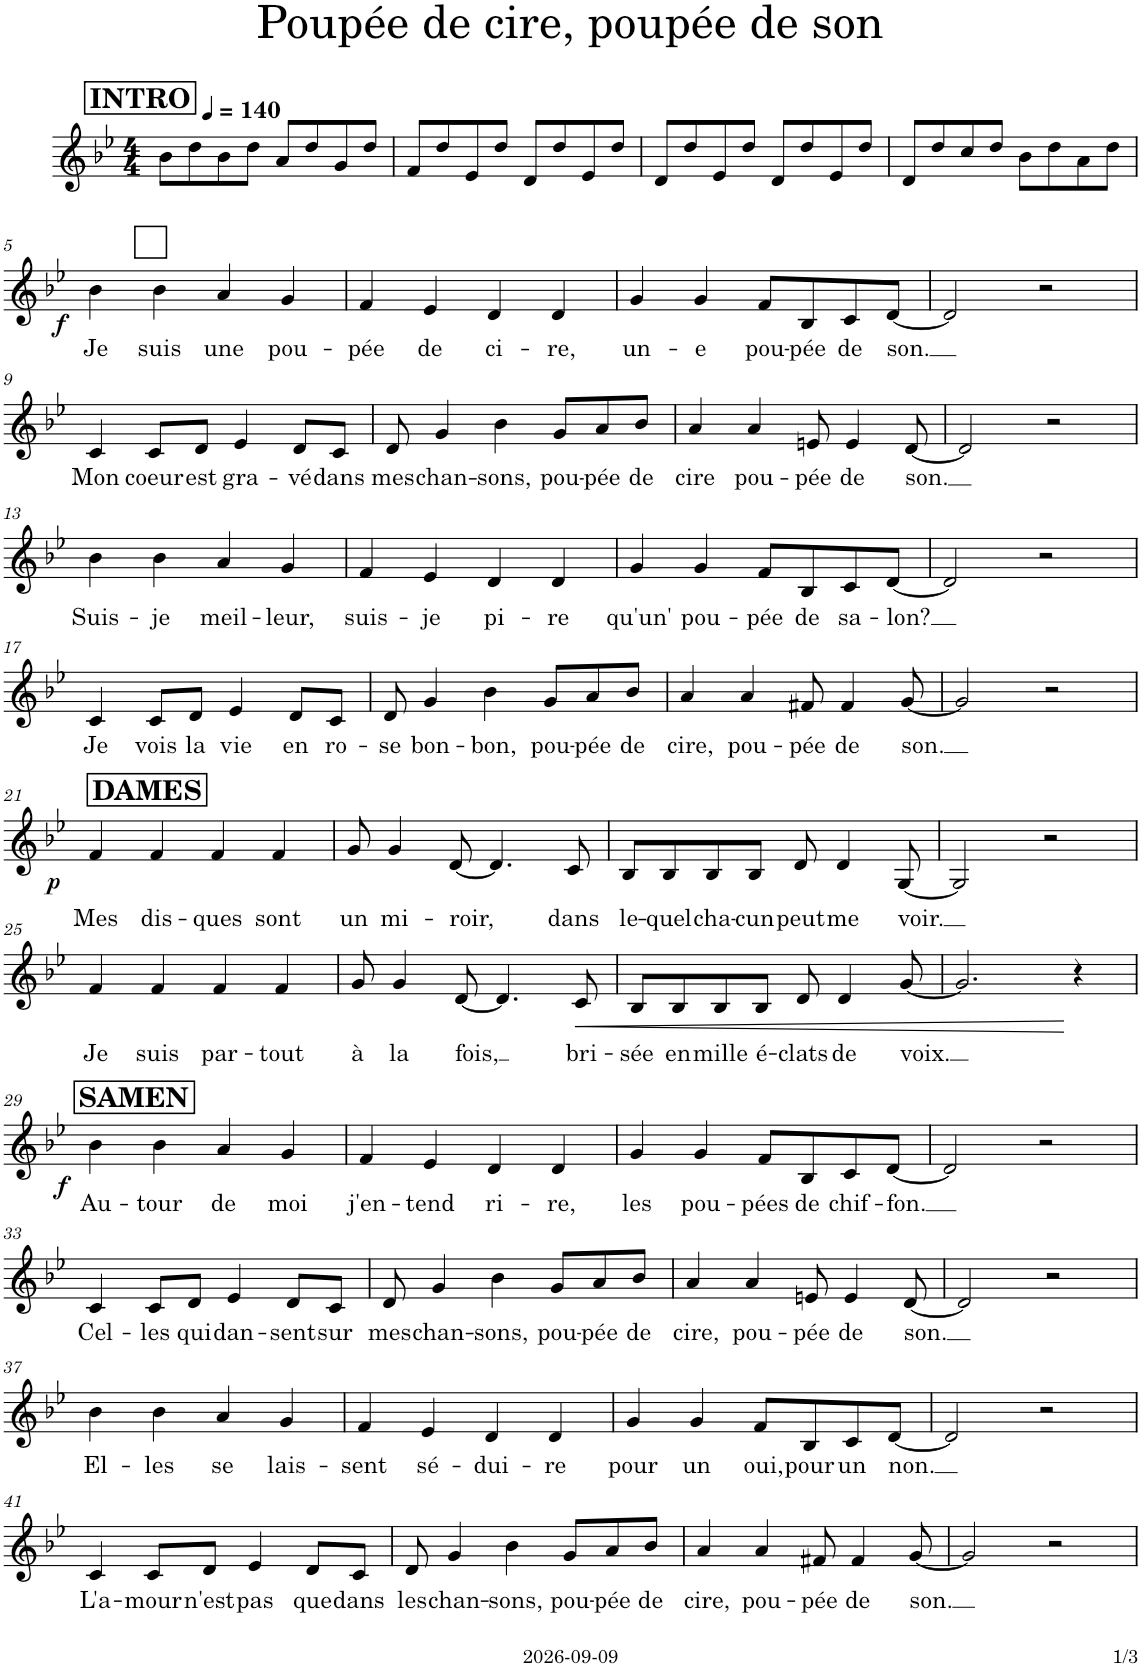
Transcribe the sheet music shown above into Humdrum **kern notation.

**kern	**kern	**text	**kern	**kern	**text	**kern	**text	**kern	**text	**dynam	**kern	**text	**dynam
*part7	*part6	*part6	*part5	*part4	*part4	*part3	*part3	*part2	*part2	*part2	*part1	*part1	*part1
*staff7	*staff6	*staff6	*staff5	*staff4	*staff4	*staff3	*staff3	*staff2	*staff2	*staff2	*staff1	*staff1	*staff1
*I"Piano	*I"Tenor	*	*I"Tenor	*I"Tenor	*	*I"Sopraan	*	*I"Soprano	*	*	*I"Stem	*	*
*I'Pno	*I'T.	*	*	*I'T.	*	*I'Sop.	*	*	*	*	*	*	*
*	*stria5	*	*	*stria5	*	*stria5	*	*	*	*	*	*	*
*clefG2	*clefGv2	*	*clefGv2	*clefGv2	*	*clefG2	*	*clefG2	*	*	*clefG2	*	*
*k[b-e-]	*k[b-e-]	*	*k[b-e-]	*k[b-e-]	*	*k[b-e-]	*	*k[b-e-]	*	*	*k[b-e-]	*	*
*M4/4	*M4/4	*	*M4/4	*M4/4	*	*M4/4	*	*M4/4	*	*	*M4/4	*	*
*MM140	*MM140	*	*MM140	*MM140	*	*MM140	*	*MM140	*	*	*MM140	*	*
!!LO:REH:place=s1:a:B:cj:fs=14:t=INTRO
=1	=1	=1	=1	=1	=1	=1	=1	=1	=1	=1	=1	=1	=1
8b-\L	1r	.	1r	1r	.	1r	.	1r	.	.	1r	.	.
8dd\	.	.	.	.	.	.	.	.	.	.	.	.	.
8b-\	.	.	.	.	.	.	.	.	.	.	.	.	.
8dd\J	.	.	.	.	.	.	.	.	.	.	.	.	.
8a/L	.	.	.	.	.	.	.	.	.	.	.	.	.
8dd/	.	.	.	.	.	.	.	.	.	.	.	.	.
8g/	.	.	.	.	.	.	.	.	.	.	.	.	.
8dd/J	.	.	.	.	.	.	.	.	.	.	.	.	.
=2	=2	=2	=2	=2	=2	=2	=2	=2	=2	=2	=2	=2	=2
8f/L	1r	.	1r	1r	.	1r	.	1r	.	.	1r	.	.
8dd/	.	.	.	.	.	.	.	.	.	.	.	.	.
8e-/	.	.	.	.	.	.	.	.	.	.	.	.	.
8dd/J	.	.	.	.	.	.	.	.	.	.	.	.	.
8d/L	.	.	.	.	.	.	.	.	.	.	.	.	.
8dd/	.	.	.	.	.	.	.	.	.	.	.	.	.
8e-/	.	.	.	.	.	.	.	.	.	.	.	.	.
8dd/J	.	.	.	.	.	.	.	.	.	.	.	.	.
=3	=3	=3	=3	=3	=3	=3	=3	=3	=3	=3	=3	=3	=3
8d/L	1r	.	1r	1r	.	1r	.	1r	.	.	1r	.	.
8dd/	.	.	.	.	.	.	.	.	.	.	.	.	.
8e-/	.	.	.	.	.	.	.	.	.	.	.	.	.
8dd/J	.	.	.	.	.	.	.	.	.	.	.	.	.
8d/L	.	.	.	.	.	.	.	.	.	.	.	.	.
8dd/	.	.	.	.	.	.	.	.	.	.	.	.	.
8e-/	.	.	.	.	.	.	.	.	.	.	.	.	.
8dd/J	.	.	.	.	.	.	.	.	.	.	.	.	.
=4	=4	=4	=4	=4	=4	=4	=4	=4	=4	=4	=4	=4	=4
8d/L	1r	.	1r	1r	.	1r	.	1r	.	.	1r	.	.
8dd/	.	.	.	.	.	.	.	.	.	.	.	.	.
8cc/	.	.	.	.	.	.	.	.	.	.	.	.	.
8dd/J	.	.	.	.	.	.	.	.	.	.	.	.	.
8b-\L	.	.	.	.	.	.	.	.	.	.	.	.	.
8dd\	.	.	.	.	.	.	.	.	.	.	.	.	.
8a\	.	.	.	.	.	.	.	.	.	.	.	.	.
8dd\J	.	.	.	.	.	.	.	.	.	.	.	.	.
!!LO:LB:g=z
=5	=5	=5	=5	=5	=5	=5	=5	=5	=5	=5	=5	=5	=5
!	!	!	!	!	!	!	!	!	!	!	!	!LO:LY:b	!LO:DY:b
1r	1r	.	1r	4B-	Je	4b-	Je	1r	.	.	4b-\	Je	f
!	!	!	!	!	!	!	!	!	!	!	!	!LO:LY:b	!
.	.	.	.	4B-	suis	4b-	suis	.	.	.	4b-\	suis	.
!	!	!	!	!	!	!	!	!	!	!	!	!LO:LY:b	!
.	.	.	.	4A	une	4a	une	.	.	.	4a/	une	.
!	!	!	!	!	!	!	!	!	!	!	!	!LO:LY:b	!
.	.	.	.	4G	pou-	4g	pou-	.	.	.	4g/	pou-	.
=6	=6	=6	=6	=6	=6	=6	=6	=6	=6	=6	=6	=6	=6
!	!	!	!	!	!	!	!	!	!	!	!	!LO:LY:b	!
1r	1r	.	1r	4F	-pée	4f	-pée	1r	.	.	4f/	-pée	.
!	!	!	!	!	!	!	!	!	!	!	!	!LO:LY:b	!
.	.	.	.	4E-	de	4e-	de	.	.	.	4e-/	de	.
!	!	!	!	!	!	!	!	!	!	!	!	!LO:LY:b	!
.	.	.	.	4D	ci-	4d	ci-	.	.	.	4d/	ci-	.
!	!	!	!	!	!	!	!	!	!	!	!	!LO:LY:b	!
.	.	.	.	4D	-re,	4d	-re,	.	.	.	4d/	-re,	.
=7	=7	=7	=7	=7	=7	=7	=7	=7	=7	=7	=7	=7	=7
!	!	!	!	!	!	!	!	!	!	!	!	!LO:LY:b	!
1r	1r	.	1r	4G	un-	4g	un-	1r	.	.	4g/	un-	.
!	!	!	!	!	!	!	!	!	!	!	!	!LO:LY:b	!
.	.	.	.	4G	-e	4g	-e	.	.	.	4g/	-e	.
!	!	!	!	!	!	!	!	!	!	!	!	!LO:LY:b	!
.	.	.	.	8F/L	pou-	8f/L	pou-	.	.	.	8f/L	pou-	.
!	!	!	!	!	!	!	!	!	!	!	!	!LO:LY:b	!
.	.	.	.	8BB-/J	-pée	8B-/J	-pée	.	.	.	8B-/	-pée	.
!	!	!	!	!	!	!	!	!	!	!	!	!LO:LY:b	!
.	.	.	.	8C/L	de	8c/L	de	.	.	.	8c/	de	.
!	!	!	!	!	!	!	!	!	!	!	!	!LO:LY:b	!
.	.	.	.	[8D/J	son.	[8d/J	son.	.	.	.	[8d/J	son.	.
=8	=8	=8	=8	=8	=8	=8	=8	=8	=8	=8	=8	=8	=8
1r	1r	.	1r	2D]	.	2d]	.	1r	.	.	2d/]	.	.
.	.	.	.	2r	.	2r	.	.	.	.	2r	.	.
!!LO:LB:g=z
=9	=9	=9	=9	=9	=9	=9	=9	=9	=9	=9	=9	=9	=9
!	!	!	!	!	!	!	!	!	!	!	!	!LO:LY:b	!
1r	1r	.	1r	4C	Mon	1r	.	1r	.	.	4c/	Mon	.
!	!	!	!	!	!	!	!	!	!	!	!	!LO:LY:b	!
.	.	.	.	8C/L	coeur	.	.	.	.	.	8c/L	coeur	.
!	!	!	!	!	!	!	!	!	!	!	!	!LO:LY:b	!
.	.	.	.	8D/J	est	.	.	.	.	.	8d/J	est	.
!	!	!	!	!	!	!	!	!	!	!	!	!LO:LY:b	!
.	.	.	.	4E-	gra-	.	.	.	.	.	4e-/	gra-	.
!	!	!	!	!	!	!	!	!	!	!	!	!LO:LY:b	!
.	.	.	.	8D/L	-vé	.	.	.	.	.	8d/L	-vé	.
!	!	!	!	!	!	!	!	!	!	!	!	!LO:LY:b	!
.	.	.	.	8C/J	dans	.	.	.	.	.	8c/J	dans	.
=10	=10	=10	=10	=10	=10	=10	=10	=10	=10	=10	=10	=10	=10
!	!	!	!	!	!	!	!	!	!	!	!	!LO:LY:b	!
1r	1r	.	1r	8D	mes	1r	.	1r	.	.	8d/	mes	.
!	!	!	!	!	!	!	!	!	!	!	!	!LO:LY:b	!
.	.	.	.	4G	chan-	.	.	.	.	.	4g/	chan-	.
!	!	!	!	!	!	!	!	!	!	!	!	!LO:LY:b	!
.	.	.	.	4B-	-sons,	.	.	.	.	.	4b-\	-sons,	.
!	!	!	!	!	!	!	!	!	!	!	!	!LO:LY:b	!
.	.	.	.	8G	pou-	.	.	.	.	.	8g/L	pou-	.
!	!	!	!	!	!	!	!	!	!	!	!	!LO:LY:b	!
.	.	.	.	8A/L	-pée	.	.	.	.	.	8a/	-pée	.
!	!	!	!	!	!	!	!	!	!	!	!	!LO:LY:b	!
.	.	.	.	8B-/J	de	.	.	.	.	.	8b-/J	de	.
=11	=11	=11	=11	=11	=11	=11	=11	=11	=11	=11	=11	=11	=11
!	!	!	!	!	!	!	!	!	!	!	!	!LO:LY:b	!
1r	1r	.	1r	4A	cire	1r	.	1r	.	.	4a/	cire	.
!	!	!	!	!	!	!	!	!	!	!	!	!LO:LY:b	!
.	.	.	.	4A	pou-	.	.	.	.	.	4a/	pou-	.
!	!	!	!	!	!	!	!	!	!	!	!	!LO:LY:b	!
.	.	.	.	8F-X	-pée	.	.	.	.	.	8en/	-pée	.
!	!	!	!	!	!	!	!	!	!	!	!	!LO:LY:b	!
.	.	.	.	4F-	de	.	.	.	.	.	4e/	de	.
!	!	!	!	!	!	!	!	!	!	!	!	!LO:LY:b	!
.	.	.	.	[8D	son.	.	.	.	.	.	[8d/	son.	.
=12	=12	=12	=12	=12	=12	=12	=12	=12	=12	=12	=12	=12	=12
1r	1r	.	1r	2D]	.	1r	.	1r	.	.	2d/]	.	.
.	.	.	.	2r	.	.	.	.	.	.	2r	.	.
!!LO:LB:g=z
=13	=13	=13	=13	=13	=13	=13	=13	=13	=13	=13	=13	=13	=13
!	!	!	!	!	!	!	!	!	!	!	!	!LO:LY:b	!
1r	1r	.	1r	4B-	Suis-	1r	.	1r	.	.	4b-\	Suis-	.
!	!	!	!	!	!	!	!	!	!	!	!	!LO:LY:b	!
.	.	.	.	4B-	-je	.	.	.	.	.	4b-\	-je	.
!	!	!	!	!	!	!	!	!	!	!	!	!LO:LY:b	!
.	.	.	.	4A	meil-	.	.	.	.	.	4a/	meil-	.
!	!	!	!	!	!	!	!	!	!	!	!	!LO:LY:b	!
.	.	.	.	4G	-leur,	.	.	.	.	.	4g/	-leur,	.
=14	=14	=14	=14	=14	=14	=14	=14	=14	=14	=14	=14	=14	=14
!	!	!	!	!	!	!	!	!	!	!	!	!LO:LY:b	!
1r	1r	.	1r	4F	suis-	1r	.	1r	.	.	4f/	suis-	.
!	!	!	!	!	!	!	!	!	!	!	!	!LO:LY:b	!
.	.	.	.	4E-	-je	.	.	.	.	.	4e-/	-je	.
!	!	!	!	!	!	!	!	!	!	!	!	!LO:LY:b	!
.	.	.	.	4D	pi-	.	.	.	.	.	4d/	pi-	.
!	!	!	!	!	!	!	!	!	!	!	!	!LO:LY:b	!
.	.	.	.	4D	-re	.	.	.	.	.	4d/	-re	.
=15	=15	=15	=15	=15	=15	=15	=15	=15	=15	=15	=15	=15	=15
!	!	!	!	!	!	!	!	!	!	!	!	!LO:LY:b	!
1r	1r	.	1r	4G	qu'un	1r	.	1r	.	.	4g/	qu'un'	.
!	!	!	!	!	!	!	!	!	!	!	!	!LO:LY:b	!
.	.	.	.	4G	pou-	.	.	.	.	.	4g/	pou-	.
!	!	!	!	!	!	!	!	!	!	!	!	!LO:LY:b	!
.	.	.	.	8F/L	-pée	.	.	.	.	.	8f/L	-pée	.
!	!	!	!	!	!	!	!	!	!	!	!	!LO:LY:b	!
.	.	.	.	8BB-/J	de	.	.	.	.	.	8B-/	de	.
!	!	!	!	!	!	!	!	!	!	!	!	!LO:LY:b	!
.	.	.	.	8C/L	sa-	.	.	.	.	.	8c/	sa-	.
!	!	!	!	!	!	!	!	!	!	!	!	!LO:LY:b	!
.	.	.	.	[8D/J	-lon?	.	.	.	.	.	[8d/J	-lon?	.
=16	=16	=16	=16	=16	=16	=16	=16	=16	=16	=16	=16	=16	=16
1r	1r	.	1r	2D]	.	1r	.	1r	.	.	2d/]	.	.
.	.	.	.	2r	.	.	.	.	.	.	2r	.	.
!!LO:LB:g=z
=17	=17	=17	=17	=17	=17	=17	=17	=17	=17	=17	=17	=17	=17
!	!	!	!	!	!	!	!	!	!	!	!	!LO:LY:b	!
1r	1r	.	1r	4C	Je	1r	.	1r	.	.	4c/	Je	.
!	!	!	!	!	!	!	!	!	!	!	!	!LO:LY:b	!
.	.	.	.	8C/L	vous	.	.	.	.	.	8c/L	vois	.
!	!	!	!	!	!	!	!	!	!	!	!	!LO:LY:b	!
.	.	.	.	8D/J	la	.	.	.	.	.	8d/J	la	.
!	!	!	!	!	!	!	!	!	!	!	!	!LO:LY:b	!
.	.	.	.	4E-	vie	.	.	.	.	.	4e-/	vie	.
!	!	!	!	!	!	!	!	!	!	!	!	!LO:LY:b	!
.	.	.	.	8D/L	en	.	.	.	.	.	8d/L	en	.
!	!	!	!	!	!	!	!	!	!	!	!	!LO:LY:b	!
.	.	.	.	8C/J	ro-	.	.	.	.	.	8c/J	ro-	.
=18	=18	=18	=18	=18	=18	=18	=18	=18	=18	=18	=18	=18	=18
!	!	!	!	!	!	!	!	!	!	!	!	!LO:LY:b	!
1r	1r	.	1r	8D	-se	1r	.	1r	.	.	8d/	-se	.
!	!	!	!	!	!	!	!	!	!	!	!	!LO:LY:b	!
.	.	.	.	4G	bon-	.	.	.	.	.	4g/	bon-	.
!	!	!	!	!	!	!	!	!	!	!	!	!LO:LY:b	!
.	.	.	.	4B-	-bon,	.	.	.	.	.	4b-\	-bon,	.
!	!	!	!	!	!	!	!	!	!	!	!	!LO:LY:b	!
.	.	.	.	8G	pou-	.	.	.	.	.	8g/L	pou-	.
!	!	!	!	!	!	!	!	!	!	!	!	!LO:LY:b	!
.	.	.	.	8A/L	-pée	.	.	.	.	.	8a/	-pée	.
!	!	!	!	!	!	!	!	!	!	!	!	!LO:LY:b	!
.	.	.	.	8B-/J	de	.	.	.	.	.	8b-/J	de	.
=19	=19	=19	=19	=19	=19	=19	=19	=19	=19	=19	=19	=19	=19
!	!	!	!	!	!	!	!	!	!	!	!	!LO:LY:b	!
1r	1r	.	1r	4A	cire,	1r	.	1r	.	.	4a/	cire,	.
!	!	!	!	!	!	!	!	!	!	!	!	!LO:LY:b	!
.	.	.	.	4A	pou-	.	.	.	.	.	4a/	pou-	.
!	!	!	!	!	!	!	!	!	!	!	!	!LO:LY:b	!
.	.	.	.	8F#X	-pée	.	.	.	.	.	8f#X/	-pée	.
!	!	!	!	!	!	!	!	!	!	!	!	!LO:LY:b	!
.	.	.	.	4F#	de	.	.	.	.	.	4f#/	de	.
!	!	!	!	!	!	!	!	!	!	!	!	!LO:LY:b	!
.	.	.	.	[8G	son.	.	.	.	.	.	[8g/	son.	.
=20	=20	=20	=20	=20	=20	=20	=20	=20	=20	=20	=20	=20	=20
1r	1r	.	1r	2G]	.	1r	.	1r	.	.	2g/]	.	.
.	.	.	.	2r	.	.	.	.	.	.	2r	.	.
!!LO:LB:g=z
!!LO:REH:place=s1:a:B:cj:fs=14:t=DAMES
=21	=21	=21	=21	=21	=21	=21	=21	=21	=21	=21	=21	=21	=21
!	!	!	!	!	!	!	!	!	!LO:LY:b	!LO:DY:b	!	!	!
1r	1r	.	1r	1r	.	4f	Mes	4f/	Mes	p	1r	.	.
!	!	!	!	!	!	!	!	!	!LO:LY:b	!	!	!	!
.	.	.	.	.	.	4f	dis-	4f/	dis-	.	.	.	.
!	!	!	!	!	!	!	!	!	!LO:LY:b	!	!	!	!
.	.	.	.	.	.	4f	-ques	4f/	-ques	.	.	.	.
!	!	!	!	!	!	!	!	!	!LO:LY:b	!	!	!	!
.	.	.	.	.	.	4f	sont	4f/	sont	.	.	.	.
=22	=22	=22	=22	=22	=22	=22	=22	=22	=22	=22	=22	=22	=22
!	!	!	!	!	!	!	!	!	!LO:LY:b	!	!	!	!
1r	1r	.	1r	1r	.	8g	un	8g/	un	.	1r	.	.
!	!	!	!	!	!	!	!	!	!LO:LY:b	!	!	!	!
.	.	.	.	.	.	4g	mi-	4g/	mi-	.	.	.	.
!	!	!	!	!	!	!	!	!	!LO:LY:b	!	!	!	!
.	.	.	.	.	.	[8d	-roir,	[8d/	-roir,	.	.	.	.
.	.	.	.	.	.	4.d]	.	4.d/]	.	.	.	.	.
!	!	!	!	!	!	!	!	!	!LO:LY:b	!	!	!	!
.	.	.	.	.	.	8c	dans	8c/	dans	.	.	.	.
=23	=23	=23	=23	=23	=23	=23	=23	=23	=23	=23	=23	=23	=23
!	!	!	!	!	!	!	!	!	!LO:LY:b	!	!	!	!
1r	1r	.	1r	1r	.	8B-/L	le-	8B-/L	le-	.	1r	.	.
!	!	!	!	!	!	!	!	!	!LO:LY:b	!	!	!	!
.	.	.	.	.	.	8B-/J	-quel	8B-/	-quel	.	.	.	.
!	!	!	!	!	!	!	!	!	!LO:LY:b	!	!	!	!
.	.	.	.	.	.	8B-/L	cha-	8B-/	cha-	.	.	.	.
!	!	!	!	!	!	!	!	!	!LO:LY:b	!	!	!	!
.	.	.	.	.	.	8B-/J	-cun	8B-/J	-cun	.	.	.	.
!	!	!	!	!	!	!	!	!	!LO:LY:b	!	!	!	!
.	.	.	.	.	.	8d	peut	8d/	peut	.	.	.	.
!	!	!	!	!	!	!	!	!	!LO:LY:b	!	!	!	!
.	.	.	.	.	.	4d	me	4d/	me	.	.	.	.
!	!	!	!	!	!	!	!	!	!LO:LY:b	!	!	!	!
.	.	.	.	.	.	[8G	voir.	[8G/	voir.	.	.	.	.
=24	=24	=24	=24	=24	=24	=24	=24	=24	=24	=24	=24	=24	=24
1r	1r	.	1r	1r	.	2G]	.	2G/]	.	.	1r	.	.
.	.	.	.	.	.	2r	.	2r	.	.	.	.	.
!!LO:LB:g=z
=25	=25	=25	=25	=25	=25	=25	=25	=25	=25	=25	=25	=25	=25
!	!	!	!	!	!	!	!	!	!LO:LY:b	!	!	!	!
1r	1r	.	1r	1r	.	4f	Je	4f/	Je	.	1r	.	.
!	!	!	!	!	!	!	!	!	!LO:LY:b	!	!	!	!
.	.	.	.	.	.	4f	suis	4f/	suis	.	.	.	.
!	!	!	!	!	!	!	!	!	!LO:LY:b	!	!	!	!
.	.	.	.	.	.	4f	par-	4f/	par-	.	.	.	.
!	!	!	!	!	!	!	!	!	!LO:LY:b	!	!	!	!
.	.	.	.	.	.	4f	-tout	4f/	-tout	.	.	.	.
=26	=26	=26	=26	=26	=26	=26	=26	=26	=26	=26	=26	=26	=26
!	!	!	!	!	!	!	!	!	!LO:LY:b	!	!	!	!
1r	1r	.	1r	1r	.	8g	à	8g/	à	.	1r	.	.
!	!	!	!	!	!	!	!	!	!LO:LY:b	!	!	!	!
.	.	.	.	.	.	4g	la	4g/	la	.	.	.	.
!	!	!	!	!	!	!	!	!	!LO:LY:b	!	!	!	!
.	.	.	.	.	.	[8d	fois,	[8d/	fois,	.	.	.	.
.	.	.	.	.	.	4.d]	.	4.d/]	.	.	.	.	.
!	!	!	!	!	!	!	!	!	!LO:LY:b	!LO:HP:b	!	!	!
.	.	.	.	.	.	8c	bri-	8c/	bri-	<	.	.	.
=27	=27	=27	=27	=27	=27	=27	=27	=27	=27	=27	=27	=27	=27
!	!	!	!	!	!	!	!	!	!LO:LY:b	!	!	!	!
1r	1r	.	1r	1r	.	8B-/L	-sée	8B-/L	-sée	.	1r	.	.
!	!	!	!	!	!	!	!	!	!LO:LY:b	!	!	!	!
.	.	.	.	.	.	8B-/J	en	8B-/	en	.	.	.	.
!	!	!	!	!	!	!	!	!	!LO:LY:b	!	!	!	!
.	.	.	.	.	.	8B-/L	mille	8B-/	mille	.	.	.	.
!	!	!	!	!	!	!	!	!	!LO:LY:b	!	!	!	!
.	.	.	.	.	.	8B-/J	é-	8B-/J	é-	.	.	.	.
!	!	!	!	!	!	!	!	!	!LO:LY:b	!	!	!	!
.	.	.	.	.	.	8d	-clats	8d/	-clats	.	.	.	.
!	!	!	!	!	!	!	!	!	!LO:LY:b	!	!	!	!
.	.	.	.	.	.	4d	de	4d/	de	.	.	.	.
!	!	!	!	!	!	!	!	!	!LO:LY:b	!	!	!	!
.	.	.	.	.	.	[8g	voix.	[8g/	voix.	.	.	.	.
=28	=28	=28	=28	=28	=28	=28	=28	=28	=28	=28	=28	=28	=28
1r	1r	.	1r	1r	.	2.g]	.	2.g/]	.	.	1r	.	.
.	.	.	.	.	.	4r	.	4r	.	[	.	.	.
!!LO:LB:g=z
!!LO:REH:place=s1:a:B:cj:fs=14:t=SAMEN
=29	=29	=29	=29	=29	=29	=29	=29	=29	=29	=29	=29	=29	=29
!	!	!	!	!	!	!	!	!	!	!	!	!LO:LY:b	!LO:DY:b
1r	4B-	Au-	1r	1r	.	1r	.	1r	.	.	4b-\	Au-	f
!	!	!	!	!	!	!	!	!	!	!	!	!LO:LY:b	!
.	4B-	-tour	.	.	.	.	.	.	.	.	4b-\	-tour	.
!	!	!	!	!	!	!	!	!	!	!	!	!LO:LY:b	!
.	4A	de	.	.	.	.	.	.	.	.	4a/	de	.
!	!	!	!	!	!	!	!	!	!	!	!	!LO:LY:b	!
.	4G	moi	.	.	.	.	.	.	.	.	4g/	moi	.
=30	=30	=30	=30	=30	=30	=30	=30	=30	=30	=30	=30	=30	=30
!	!	!	!	!	!	!	!	!	!	!	!	!LO:LY:b	!
1r	4F	j'en-	1r	1r	.	1r	.	1r	.	.	4f/	j'en-	.
!	!	!	!	!	!	!	!	!	!	!	!	!LO:LY:b	!
.	4E-	-tend	.	.	.	.	.	.	.	.	4e-/	-tend	.
!	!	!	!	!	!	!	!	!	!	!	!	!LO:LY:b	!
.	4D	ri-	.	.	.	.	.	.	.	.	4d/	ri-	.
!	!	!	!	!	!	!	!	!	!	!	!	!LO:LY:b	!
.	4D	-re,	.	.	.	.	.	.	.	.	4d/	-re,	.
=31	=31	=31	=31	=31	=31	=31	=31	=31	=31	=31	=31	=31	=31
!	!	!	!	!	!	!	!	!	!	!	!	!LO:LY:b	!
1r	4G	les	1r	1r	.	1r	.	1r	.	.	4g/	les	.
!	!	!	!	!	!	!	!	!	!	!	!	!LO:LY:b	!
.	4G	pou-	.	.	.	.	.	.	.	.	4g/	pou-	.
!	!	!	!	!	!	!	!	!	!	!	!	!LO:LY:b	!
.	8F/L	-pées	.	.	.	.	.	.	.	.	8f/L	-pées	.
!	!	!	!	!	!	!	!	!	!	!	!	!LO:LY:b	!
.	8BB-/J	de	.	.	.	.	.	.	.	.	8B-/	de	.
!	!	!	!	!	!	!	!	!	!	!	!	!LO:LY:b	!
.	8C/L	chif-	.	.	.	.	.	.	.	.	8c/	chif-	.
!	!	!	!	!	!	!	!	!	!	!	!	!LO:LY:b	!
.	[8D/J	-fon.	.	.	.	.	.	.	.	.	[8d/J	-fon.	.
=32	=32	=32	=32	=32	=32	=32	=32	=32	=32	=32	=32	=32	=32
1r	2D]	.	1r	1r	.	1r	.	1r	.	.	2d/]	.	.
.	2r	.	.	.	.	.	.	.	.	.	2r	.	.
!!LO:LB:g=z
=33	=33	=33	=33	=33	=33	=33	=33	=33	=33	=33	=33	=33	=33
!	!	!	!	!	!	!	!	!	!	!	!	!LO:LY:b	!
1r	4C	Cel-	1r	1r	.	1r	.	1r	.	.	4c/	Cel-	.
!	!	!	!	!	!	!	!	!	!	!	!	!LO:LY:b	!
.	8C/L	-les	.	.	.	.	.	.	.	.	8c/L	-les	.
!	!	!	!	!	!	!	!	!	!	!	!	!LO:LY:b	!
.	8D/J	qui	.	.	.	.	.	.	.	.	8d/J	qui	.
!	!	!	!	!	!	!	!	!	!	!	!	!LO:LY:b	!
.	4E-	dan-	.	.	.	.	.	.	.	.	4e-/	dan-	.
!	!	!	!	!	!	!	!	!	!	!	!	!LO:LY:b	!
.	8D/L	-sent	.	.	.	.	.	.	.	.	8d/L	-sent	.
!	!	!	!	!	!	!	!	!	!	!	!	!LO:LY:b	!
.	8C/J	sur	.	.	.	.	.	.	.	.	8c/J	sur	.
=34	=34	=34	=34	=34	=34	=34	=34	=34	=34	=34	=34	=34	=34
!	!	!	!	!	!	!	!	!	!	!	!	!LO:LY:b	!
1r	8D	mes	1r	1r	.	1r	.	1r	.	.	8d/	mes	.
!	!	!	!	!	!	!	!	!	!	!	!	!LO:LY:b	!
.	4G	chan-	.	.	.	.	.	.	.	.	4g/	chan-	.
!	!	!	!	!	!	!	!	!	!	!	!	!LO:LY:b	!
.	4B-	-sons,	.	.	.	.	.	.	.	.	4b-\	-sons,	.
!	!	!	!	!	!	!	!	!	!	!	!	!LO:LY:b	!
.	8G	pou-	.	.	.	.	.	.	.	.	8g/L	pou-	.
!	!	!	!	!	!	!	!	!	!	!	!	!LO:LY:b	!
.	8A/L	-pée	.	.	.	.	.	.	.	.	8a/	-pée	.
!	!	!	!	!	!	!	!	!	!	!	!	!LO:LY:b	!
.	8B-/J	de	.	.	.	.	.	.	.	.	8b-/J	de	.
=35	=35	=35	=35	=35	=35	=35	=35	=35	=35	=35	=35	=35	=35
!	!	!	!	!	!	!	!	!	!	!	!	!LO:LY:b	!
1r	4A	cire,	1r	1r	.	1r	.	1r	.	.	4a/	cire,	.
!	!	!	!	!	!	!	!	!	!	!	!	!LO:LY:b	!
.	4A	pou-	.	.	.	.	.	.	.	.	4a/	pou-	.
!	!	!	!	!	!	!	!	!	!	!	!	!LO:LY:b	!
.	8F-X	-pée	.	.	.	.	.	.	.	.	8en/	-pée	.
!	!	!	!	!	!	!	!	!	!	!	!	!LO:LY:b	!
.	4F-	de	.	.	.	.	.	.	.	.	4e/	de	.
!	!	!	!	!	!	!	!	!	!	!	!	!LO:LY:b	!
.	[8D	son.	.	.	.	.	.	.	.	.	[8d/	son.	.
=36	=36	=36	=36	=36	=36	=36	=36	=36	=36	=36	=36	=36	=36
1r	2D]	.	1r	1r	.	1r	.	1r	.	.	2d/]	.	.
.	4r	.	.	.	.	.	.	.	.	.	2r	.	.
.	8r	.	.	.	.	.	.	.	.	.	.	.	.
.	8r	.	.	.	.	.	.	.	.	.	.	.	.
!!LO:LB:g=z
=37	=37	=37	=37	=37	=37	=37	=37	=37	=37	=37	=37	=37	=37
!	!	!	!	!	!	!	!	!	!	!	!	!LO:LY:b	!
1r	4B-	El-	1r	1r	.	1r	.	1r	.	.	4b-\	El-	.
!	!	!	!	!	!	!	!	!	!	!	!	!LO:LY:b	!
.	4B-	-les	.	.	.	.	.	.	.	.	4b-\	-les	.
!	!	!	!	!	!	!	!	!	!	!	!	!LO:LY:b	!
.	4A	se	.	.	.	.	.	.	.	.	4a/	se	.
!	!	!	!	!	!	!	!	!	!	!	!	!LO:LY:b	!
.	4G	lais-	.	.	.	.	.	.	.	.	4g/	lais-	.
=38	=38	=38	=38	=38	=38	=38	=38	=38	=38	=38	=38	=38	=38
!	!	!	!	!	!	!	!	!	!	!	!	!LO:LY:b	!
1r	4F	-sent	1r	1r	.	1r	.	1r	.	.	4f/	-sent	.
!	!	!	!	!	!	!	!	!	!	!	!	!LO:LY:b	!
.	4E-	sé-	.	.	.	.	.	.	.	.	4e-/	sé-	.
!	!	!	!	!	!	!	!	!	!	!	!	!LO:LY:b	!
.	4D	-dui-	.	.	.	.	.	.	.	.	4d/	-dui-	.
!	!	!	!	!	!	!	!	!	!	!	!	!LO:LY:b	!
.	4D	-re	.	.	.	.	.	.	.	.	4d/	-re	.
=39	=39	=39	=39	=39	=39	=39	=39	=39	=39	=39	=39	=39	=39
!	!	!	!	!	!	!	!	!	!	!	!	!LO:LY:b	!
1r	4G	pour	1r	1r	.	1r	.	1r	.	.	4g/	pour	.
!	!	!	!	!	!	!	!	!	!	!	!	!LO:LY:b	!
.	4G	un	.	.	.	.	.	.	.	.	4g/	un	.
!	!	!	!	!	!	!	!	!	!	!	!	!LO:LY:b	!
.	8F/L	oui,	.	.	.	.	.	.	.	.	8f/L	oui,	.
!	!	!	!	!	!	!	!	!	!	!	!	!LO:LY:b	!
.	8BB-/J	pour	.	.	.	.	.	.	.	.	8B-/	pour	.
!	!	!	!	!	!	!	!	!	!	!	!	!LO:LY:b	!
.	8C/L	un	.	.	.	.	.	.	.	.	8c/	un	.
!	!	!	!	!	!	!	!	!	!	!	!	!LO:LY:b	!
.	[8D/J	non.	.	.	.	.	.	.	.	.	[8d/J	non.	.
=40	=40	=40	=40	=40	=40	=40	=40	=40	=40	=40	=40	=40	=40
1r	2D]	.	1r	1r	.	1r	.	1r	.	.	2d/]	.	.
.	2r	.	.	.	.	.	.	.	.	.	2r	.	.
!!LO:LB:g=z
=41	=41	=41	=41	=41	=41	=41	=41	=41	=41	=41	=41	=41	=41
!	!	!	!	!	!	!	!	!	!	!	!	!LO:LY:b	!
1r	4C	L'a-	1r	1r	.	1r	.	1r	.	.	4c/	L'a-	.
!	!	!	!	!	!	!	!	!	!	!	!	!LO:LY:b	!
.	8C/L	-mour	.	.	.	.	.	.	.	.	8c/L	-mour	.
!	!	!	!	!	!	!	!	!	!	!	!	!LO:LY:b	!
.	8D/J	n'est	.	.	.	.	.	.	.	.	8d/J	n'est	.
!	!	!	!	!	!	!	!	!	!	!	!	!LO:LY:b	!
.	4E-	pas	.	.	.	.	.	.	.	.	4e-/	pas	.
!	!	!	!	!	!	!	!	!	!	!	!	!LO:LY:b	!
.	8D/L	que	.	.	.	.	.	.	.	.	8d/L	que	.
!	!	!	!	!	!	!	!	!	!	!	!	!LO:LY:b	!
.	8C/J	dans	.	.	.	.	.	.	.	.	8c/J	dans	.
=42	=42	=42	=42	=42	=42	=42	=42	=42	=42	=42	=42	=42	=42
!	!	!	!	!	!	!	!	!	!	!	!	!LO:LY:b	!
1r	8D	les	1r	1r	.	1r	.	1r	.	.	8d/	les	.
!	!	!	!	!	!	!	!	!	!	!	!	!LO:LY:b	!
.	4G	chan-	.	.	.	.	.	.	.	.	4g/	chan-	.
!	!	!	!	!	!	!	!	!	!	!	!	!LO:LY:b	!
.	4B-	-sons,	.	.	.	.	.	.	.	.	4b-\	-sons,	.
!	!	!	!	!	!	!	!	!	!	!	!	!LO:LY:b	!
.	8G	pou-	.	.	.	.	.	.	.	.	8g/L	pou-	.
!	!	!	!	!	!	!	!	!	!	!	!	!LO:LY:b	!
.	8A/L	-pée	.	.	.	.	.	.	.	.	8a/	-pée	.
!	!	!	!	!	!	!	!	!	!	!	!	!LO:LY:b	!
.	8B-/J	de	.	.	.	.	.	.	.	.	8b-/J	de	.
=43	=43	=43	=43	=43	=43	=43	=43	=43	=43	=43	=43	=43	=43
!	!	!	!	!	!	!	!	!	!	!	!	!LO:LY:b	!
1r	4A	cire,	1r	1r	.	1r	.	1r	.	.	4a/	cire,	.
!	!	!	!	!	!	!	!	!	!	!	!	!LO:LY:b	!
.	4A	pou-	.	.	.	.	.	.	.	.	4a/	pou-	.
!	!	!	!	!	!	!	!	!	!	!	!	!LO:LY:b	!
.	8G-X	-pée	.	.	.	.	.	.	.	.	8f#X/	-pée	.
!	!	!	!	!	!	!	!	!	!	!	!	!LO:LY:b	!
.	4G-	de	.	.	.	.	.	.	.	.	4f#/	de	.
!	!	!	!	!	!	!	!	!	!	!	!	!LO:LY:b	!
.	[8Gn	son.	.	.	.	.	.	.	.	.	[8g/	son.	.
=44	=44	=44	=44	=44	=44	=44	=44	=44	=44	=44	=44	=44	=44
1r	2G]	.	1r	1r	.	1r	.	1r	.	.	2g/]	.	.
.	2r	.	.	.	.	.	.	.	.	.	2r	.	.
=	=	=	=	=	=	=	=	=	=	=	=	=	=
*-	*-	*-	*-	*-	*-	*-	*-	*-	*-	*-	*-	*-	*-
